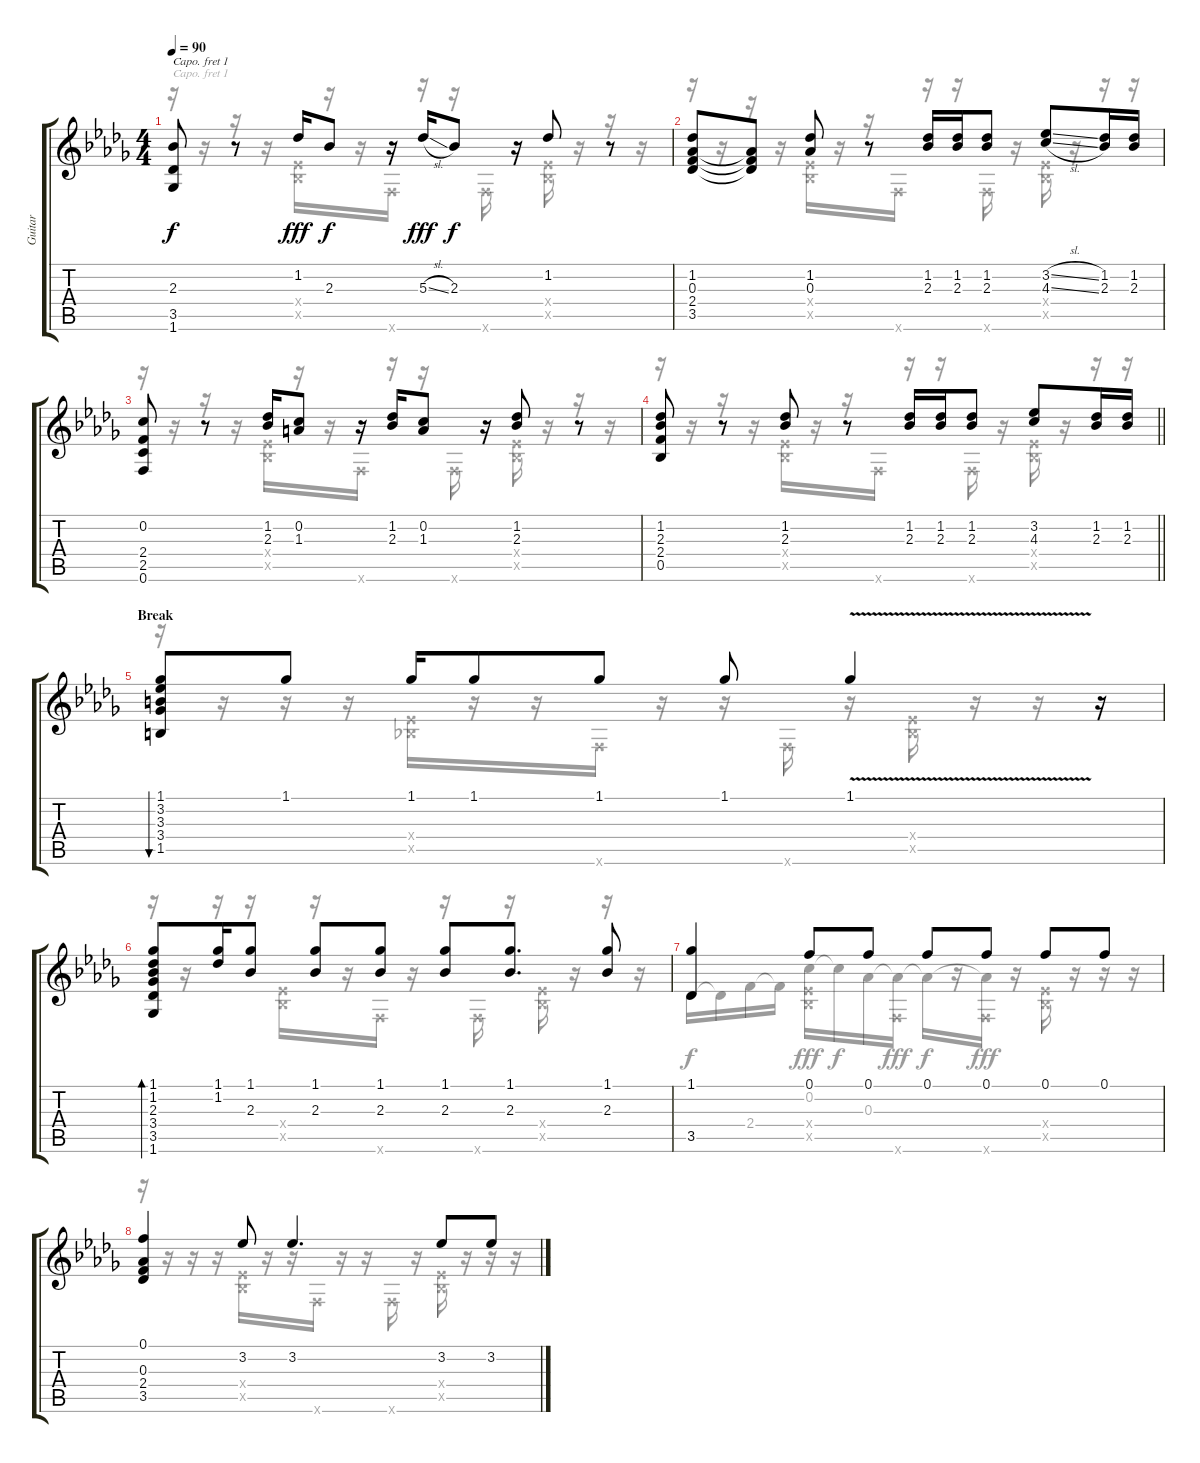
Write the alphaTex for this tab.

\track ("Guitar" "Guitar") {instrument acousticguitarsteel}
\staff {score tabs}
\capo 1
\tuning (E4 B3 G3 D3 A2 E2) {hide}
\voice
\ts (4 4)
\tempo 90
\clef g2
\ks db
(2.3 3.5 1.6).8{dy f} r.8 1.2.16{dy fff} 2.3.8{dy f} r.16 5.3{sl}.16{dy fff} 2.3.8{dy f} r.16 1.2.8 r.8 |
(1.2 0.3 2.4 3.5).8 (0.3{t} 2.4{t} 3.5{t}).8 (1.2 0.3).8 r.8 (1.2 2.3).16 (1.2 2.3).16 (1.2 2.3).8 (3.2{sl} 4.3{sl}).8 (1.2 2.3).16 (1.2 2.3).16 |
(0.2 2.4 2.5 0.6).8 r.8 (1.2 2.3).16 (0.2 1.3).8 r.16 (1.2 2.3).16 (0.2 1.3).8 r.16 (1.2 2.3).8 r.8 |
\barLineRight lightlight
(1.2 2.3 2.4 0.5).8 r.8 (1.2 2.3).8 r.8 (1.2 2.3).16 (1.2 2.3).16 (1.2 2.3).8 (3.2 4.3).8 (1.2 2.3).16 (1.2 2.3).16 |
\section ("" "Break")
(1.1 3.2 3.3 3.4 1.5).8{bu 60} 1.1.8 1.1.16 1.1.8 1.1.8 1.1.8 1.1{v}.4 r.16 |
(1.1 1.2 2.3 3.4 3.5 1.6).8{bd 60} (1.1 1.2).16 (1.1 2.3).8 (1.1 2.3).8 (1.1 2.3).8 (1.1 2.3).8 (1.1 2.3).8{d} (1.1 2.3).8 |
(1.1 3.5).4 0.1.8 0.1.8 0.1.8 0.1.8 0.1.8 0.1.8 |
(0.1 0.3 2.4 3.5).4 3.2.8 3.2.4{d} 3.2.8 3.2.8
\voice
\clef g2
\ottava regular
\simile none
\ks db
r.16{dy fff} r.16 r.16 r.16 (0.4{x} 0.5{x}).16 r.16 r.16 0.6{x}.16 r.16 r.16 0.6{x}.16 r.16 (0.4{x} 0.5{x}).16 r.16 r.16 r.16 |
r.16 r.16 r.16 r.16 (0.4{x} 0.5{x}).16 r.16 r.16 0.6{x}.16 r.16 r.16 0.6{x}.16 r.16 (0.4{x} 0.5{x}).16 r.16 r.16 r.16 |
r.16 r.16 r.16 r.16 (0.4{x} 0.5{x}).16 r.16 r.16 0.6{x}.16 r.16 r.16 0.6{x}.16 r.16 (0.4{x} 0.5{x}).16 r.16 r.16 r.16 |
\barLineRight lightlight
r.16 r.16 r.16 r.16 (0.4{x} 0.5{x}).16 r.16 r.16 0.6{x}.16 r.16 r.16 0.6{x}.16 r.16 (0.4{x} 0.5{x}).16 r.16 r.16 r.16 |
r.16 r.16 r.16 r.16 (0.4{x} 0.5{x}).16 r.16 r.16 0.6{x}.16 r.16 r.16 0.6{x}.16 r.16 (0.4{x} 0.5{x}).16 r.16 r.16 r.16 |
r.16 r.16 r.16 r.16 (0.4{x} 0.5{x}).16 r.16 r.16 0.6{x}.16 r.16 r.16 0.6{x}.16 r.16 (0.4{x} 0.5{x}).16 r.16 r.16 r.16 |
3.5.16{dy f} 3.5{t}.16 2.4.16 2.4{t}.16 (0.2 0.4{x} 0.5{x}).16{dy fff} 0.2{t}.16{dy f} 0.3.16 (0.3{t} 0.6{x}).16{dy fff} 0.3{t}.16{dy f} r.16 (0.3{t} 0.6{x}).16{dy fff} r.16 (0.4{x} 0.5{x}).16 r.16 r.16 r.16 |
r.16 r.16 r.16 r.16 (0.4{x} 0.5{x}).16 r.16 r.16 0.6{x}.16 r.16 r.16 0.6{x}.16 r.16 (0.4{x} 0.5{x}).16 r.16 r.16 r.16
